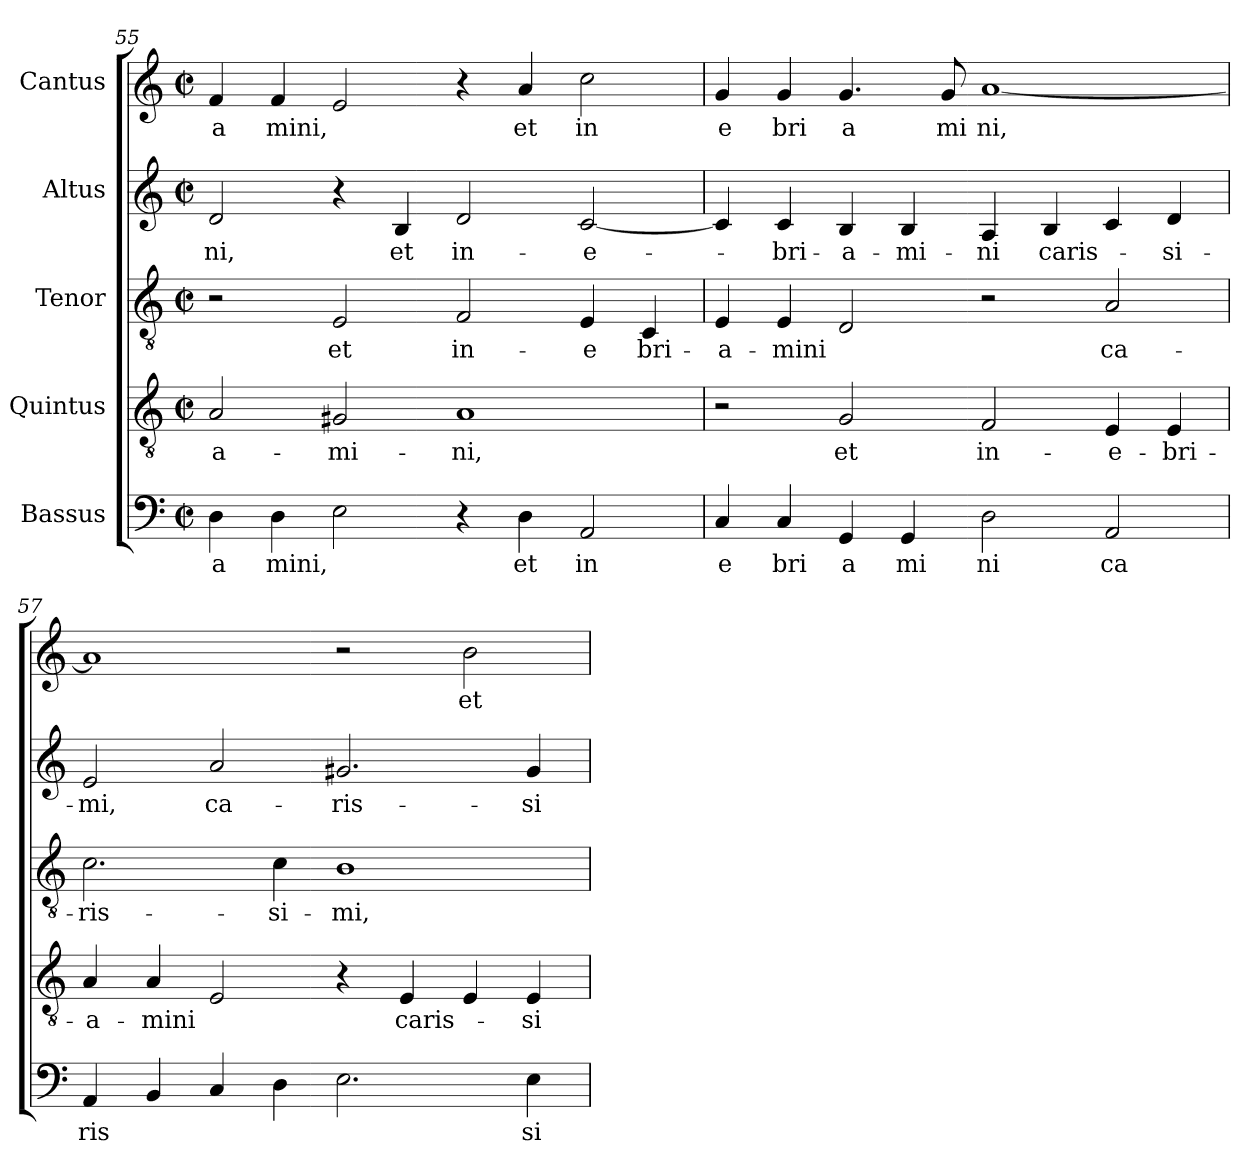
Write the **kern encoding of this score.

**kern	**text	**kern	**text	**kern	**text	**kern	**text	**kern	**text
*part5	*part5	*part4	*part4	*part3	*part3	*part2	*part2	*part1	*part1
*staff5	*staff5	*staff4	*staff4	*staff3	*staff3	*staff2	*staff2	*staff1	*staff1
*I"Bassus	*	*I"Quintus	*	*I"Tenor	*	*I"Altus	*	*I"Cantus	*
*clefF4	*	*clefGv2	*	*clefGv2	*	*clefG2	*	*clefG2	*
*M2/2	*	*M2/2	*	*M2/2	*	*M2/2	*	*M2/2	*
*met(c|)	*	*met(c|)	*	*met(c|)	*	*met(c|)	*	*met(c|)	*
=55	=55	=55	=55	=55	=55	=55	=55	=55	=55
!	!LO:LY:b:cj	!	!LO:LY:b:cj	!	!	!	!LO:LY:b:cj	!	!LO:LY:b:cj
4D\	a	2A/	-a-	2r	.	2d/	-ni,	4f/	a
!	!LO:LY:b:cj	!	!	!	!	!	!	!	!LO:LY:b:cj
4D\	mini,	.	.	.	.	.	.	4f/	mini,
!	!	!	!LO:LY:b:cj	!	!LO:LY:b:cj	!	!	!	!
2E\	.	2G#X/	-mi-	2E/	et	4r	.	2e/	.
!	!	!	!	!	!	!	!LO:LY:b:cj	!	!
.	.	.	.	.	.	4B/	et	.	.
!	!	!	!LO:LY:b:cj	!	!LO:LY:b:cj	!	!LO:LY:b:cj	!	!
4r	.	1A	-ni,	2F/	in-	2d/	in-	4r	.
!	!LO:LY:b:cj	!	!	!	!	!	!	!	!LO:LY:b:cj
4D\	et	.	.	.	.	.	.	4a/	et
!	!LO:LY:b:cj	!	!	!	!LO:LY:b:cj	!	!LO:LY:b:cj	!	!LO:LY:b:cj
2AA/	in	.	.	4E/	-e	[<2c/	-e-	2cc\	in
!	!	!	!	!	!LO:LY:b:cj	!	!	!	!
.	.	.	.	4C/	bri-	.	.	.	.
=56	=56	=56	=56	=56	=56	=56	=56	=56	=56
!	!LO:LY:b:cj	!	!	!	!LO:LY:b:cj	!	!	!	!LO:LY:b:cj
4C/	e	2r	.	4E/	-a-	4c/]	.	4g/	e
!	!LO:LY:b:cj	!	!	!	!LO:LY:b:cj	!	!LO:LY:b:cj	!	!LO:LY:b:cj
4C/	bri	.	.	4E/	-mini	4c/	-bri-	4g/	bri
!	!LO:LY:b:cj	!	!LO:LY:b:cj	!	!	!	!LO:LY:b:cj	!	!LO:LY:b:cj
4GG/	a	2G/	et	2D/	.	4B/	-a-	4.g/	a
!	!LO:LY:b:cj	!	!	!	!	!	!LO:LY:b:cj	!	!
4GG/	mi	.	.	.	.	4B/	-mi-	.	.
!	!	!	!	!	!	!	!	!	!LO:LY:b:cj
.	.	.	.	.	.	.	.	8g/	mi
!	!LO:LY:b:cj	!	!LO:LY:b:cj	!	!	!	!LO:LY:b:cj	!	!LO:LY:b:cj
2D\	ni	2F/	in-	2r	.	4A/	-ni	[<1a	ni,
!	!	!	!	!	!	!	!LO:LY:b	!	!
.	.	.	.	.	.	4B/	caris-	.	.
!	!LO:LY:b:cj	!	!LO:LY:b:cj	!	!LO:LY:b:cj	!	!	!	!
2AA/	ca	4E/	-e-	2A/	ca-	4c/	.	.	.
!	!	!	!LO:LY:b:cj	!	!	!	!LO:LY:b:cj	!	!
.	.	4E/	-bri-	.	.	4d/	-si-	.	.
=57	=57	=57	=57	=57	=57	=57	=57	=57	=57
!	!LO:LY:b	!	!LO:LY:b:cj	!	!LO:LY:b:cj	!	!LO:LY:b:cj	!	!
4AA/	ris	4A/	-a-	2.c\	-ris-	2e/	-mi,	1a]	.
!	!	!	!LO:LY:b:cj	!	!	!	!	!	!
4BB/	.	4A/	-mini	.	.	.	.	.	.
!	!	!	!	!	!	!	!LO:LY:b:cj	!	!
4C/	.	2E/	.	.	.	2a/	ca-	.	.
!	!	!	!	!	!LO:LY:b:cj	!	!	!	!
4D\	.	.	.	4c\	-si-	.	.	.	.
!	!	!	!	!	!LO:LY:b:cj	!	!LO:LY:b:cj	!	!
2.E\	.	4r	.	1B	-mi,	2.g#X/	-ris-	2r	.
!	!	!	!LO:LY:b	!	!	!	!	!	!
.	.	4E/	caris-	.	.	.	.	.	.
!	!	!	!	!	!	!	!	!	!LO:LY:b:cj
.	.	4E/	.	.	.	.	.	2b\	et
!	!LO:LY:b:cj	!	!LO:LY:b:cj	!	!	!	!LO:LY:b:cj	!	!
4E\	si	4E/	-si-	.	.	4g#/	-si-	.	.
=	=	=	=	=	=	=	=	=	=
*-	*-	*-	*-	*-	*-	*-	*-	*-	*-
